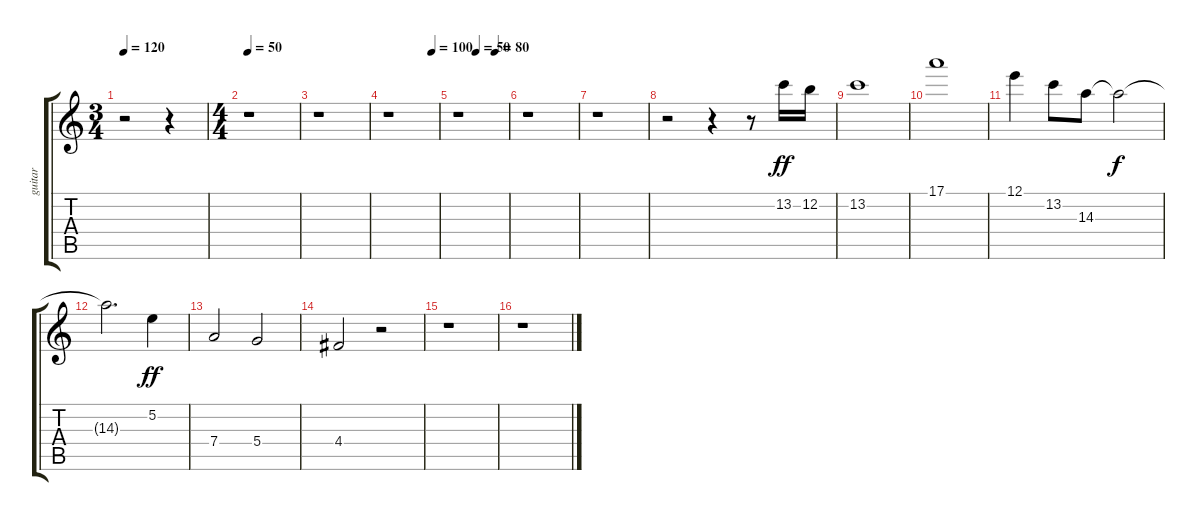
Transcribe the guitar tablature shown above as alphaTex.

\track ("guitar" "guitar") {instrument acousticguitarsteel}
\staff {score tabs}
\tuning (E4 B3 G3 D3 A2 E2) {hide}
\ts (3 4)
\tempo 120
\clef g2
\ks c
r.2{dy f} r.4 |
\ts (4 4)
\tempo 50
r.1 |
r.1 |
\tempo (100 0.875)
r.1 |
\tempo (80 0.75)
\tempo (50 0.375)
r.1 |
r.1 |
r.1 |
r.2 r.4 r.8 13.2.16{dy ff} 12.2.16 |
13.2.1 |
17.1.1 |
12.1.4 13.2.8 14.3.8 14.3{t}.2{dy f} |
14.3{t}.2{d} 5.2.4{dy ff} |
7.4.2 5.4.2 |
4.4.2 r.2 |
r.1 |
r.1
